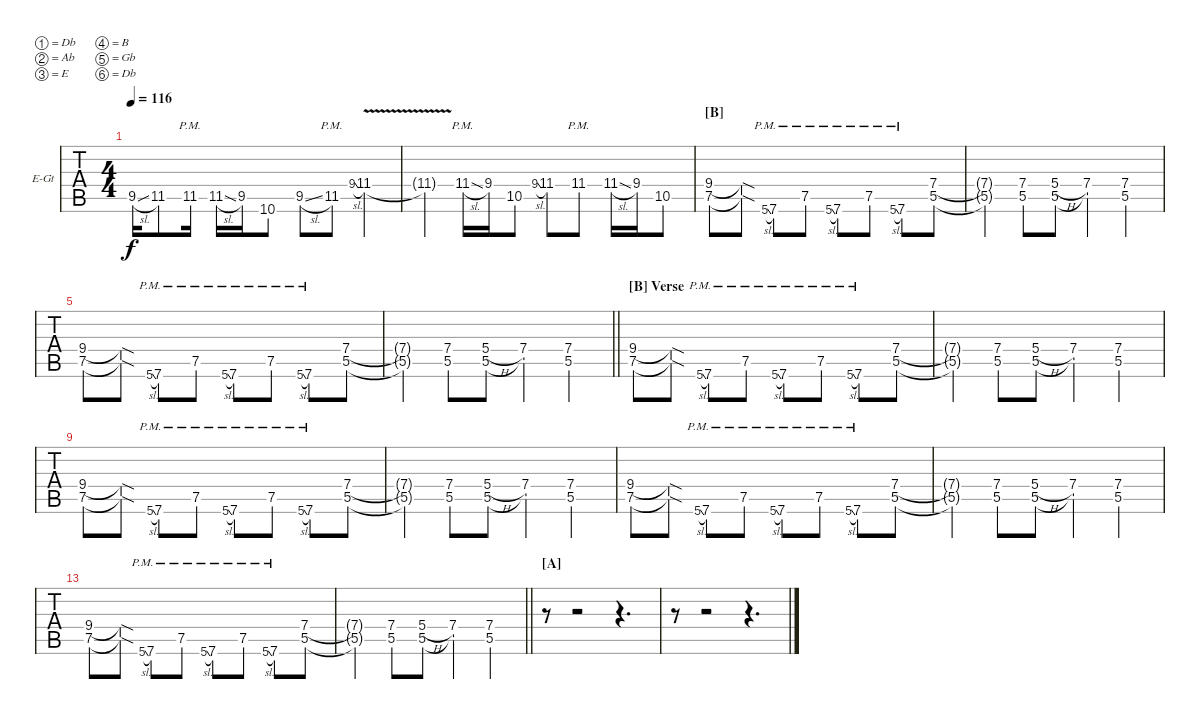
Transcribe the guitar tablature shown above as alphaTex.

\bracketExtendMode nobrackets
\firstSystemTrackNameOrientation horizontal
\otherSystemsTrackNameOrientation horizontal
\defaultBarNumberDisplay FirstOfSystem
\track ("Rhythm" "E-Gt") {instrument overdrivenguitar}
\staff {tabs}
\tuning (Db4 Ab3 E3 B2 Gb2 Db2)
\ts (4 4)
\tempo 116
\clef g2
\ks c
9.5{sl}.16{dy f} 11.5.8 11.5{pm}.16 11.5{sl}.16 9.5.16 10.6.8 9.5{sl}.8 11.5{pm}.8 9.4{sl}.8{gr onbeat} 11.4{v}.4 |
11.4{v t}.4 11.4{sl pm}.16 9.4.16 10.5.8 9.4{sl}.8{gr onbeat} 11.4.8 11.4{pm}.8 11.4{sl}.16 9.4.16 10.5.8 |
\section ("B" "")
(9.4 7.5).8 (9.4{sod t} 7.5{sod t}).8 5.6{sl pm}.8{gr onbeat} 7.6{pm}.8 7.5{pm}.8 5.6{sl pm}.8{gr onbeat} 7.6{pm}.8 7.5{pm}.8 5.6{sl pm}.8{gr onbeat} 7.6{pm}.8 (7.4 5.5).8 |
(7.4{t} 5.5{t}).4 (7.4 5.5).8 (5.4{h} 5.5).8 (7.4 5.5{t}).4 (7.4 5.5).4 |
(9.4 7.5).8 (9.4{sod t} 7.5{sod t}).8 5.6{sl pm}.8{gr onbeat} 7.6{pm}.8 7.5{pm}.8 5.6{sl pm}.8{gr onbeat} 7.6{pm}.8 7.5{pm}.8 5.6{sl pm}.8{gr onbeat} 7.6{pm}.8 (7.4 5.5).8 |
\barLineRight lightlight
(7.4{t} 5.5{t}).4 (7.4 5.5).8 (5.4{h} 5.5).8 (7.4 5.5{t}).4 (7.4 5.5).4 |
\section ("B" "Verse")
(9.4 7.5).8 (9.4{sod t} 7.5{sod t}).8 5.6{sl pm}.8{gr onbeat} 7.6{pm}.8 7.5{pm}.8 5.6{sl pm}.8{gr onbeat} 7.6{pm}.8 7.5{pm}.8 5.6{sl pm}.8{gr onbeat} 7.6{pm}.8 (7.4 5.5).8 |
(7.4{t} 5.5{t}).4 (7.4 5.5).8 (5.4{h} 5.5).8 (7.4 5.5{t}).4 (7.4 5.5).4 |
(9.4 7.5).8 (9.4{sod t} 7.5{sod t}).8 5.6{sl pm}.8{gr onbeat} 7.6{pm}.8 7.5{pm}.8 5.6{sl pm}.8{gr onbeat} 7.6{pm}.8 7.5{pm}.8 5.6{sl pm}.8{gr onbeat} 7.6{pm}.8 (7.4 5.5).8 |
(7.4{t} 5.5{t}).4 (7.4 5.5).8 (5.4{h} 5.5).8 (7.4 5.5{t}).4 (7.4 5.5).4 |
(9.4 7.5).8 (9.4{sod t} 7.5{sod t}).8 5.6{sl pm}.8{gr onbeat} 7.6{pm}.8 7.5{pm}.8 5.6{sl pm}.8{gr onbeat} 7.6{pm}.8 7.5{pm}.8 5.6{sl pm}.8{gr onbeat} 7.6{pm}.8 (7.4 5.5).8 |
(7.4{t} 5.5{t}).4 (7.4 5.5).8 (5.4{h} 5.5).8 (7.4 5.5{t}).4 (7.4 5.5).4 |
(9.4 7.5).8 (9.4{sod t} 7.5{sod t}).8 5.6{sl pm}.8{gr onbeat} 7.6{pm}.8 7.5{pm}.8 5.6{sl pm}.8{gr onbeat} 7.6{pm}.8 7.5{pm}.8 5.6{sl pm}.8{gr onbeat} 7.6{pm}.8 (7.4 5.5).8 |
\barLineRight lightlight
(7.4{t} 5.5{t}).4 (7.4 5.5).8 (5.4{h} 5.5).8 (7.4 5.5{t}).4 (7.4 5.5).4 |
\section ("A" "")
r.8 r.2 r.4{d} |
r.8 r.2 r.4{d}
